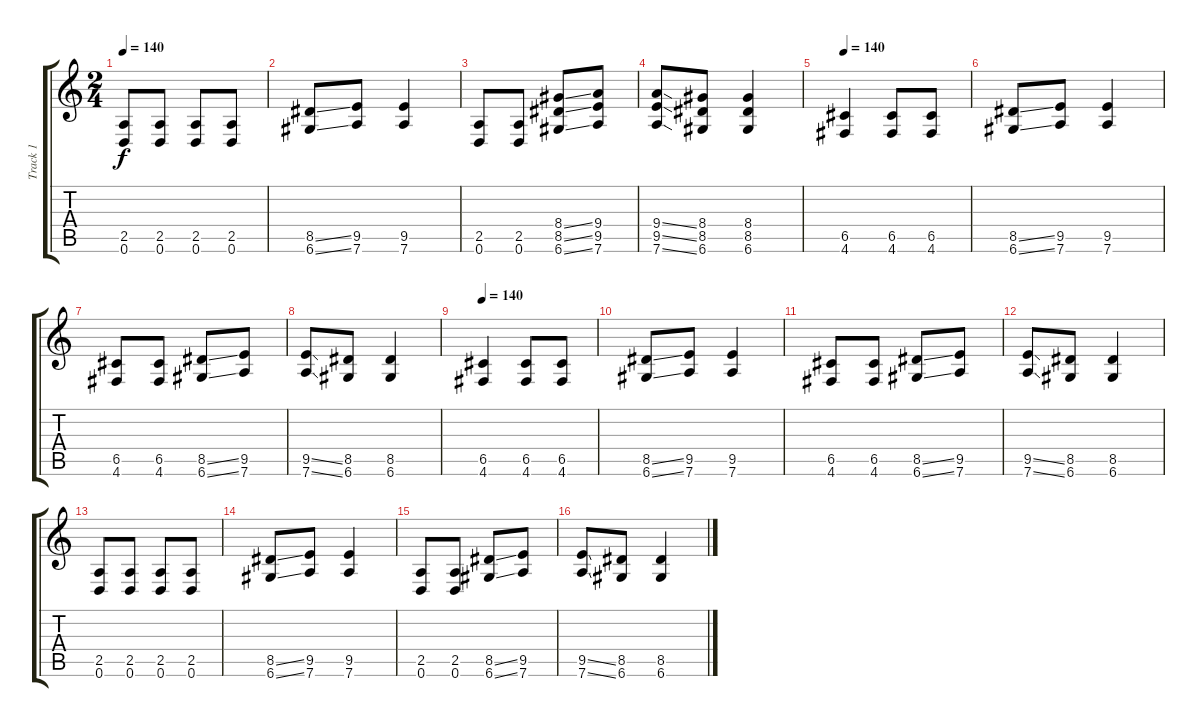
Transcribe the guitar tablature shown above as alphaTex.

\track ("Track 1" "Track 1") {instrument distortionguitar}
\staff {score tabs}
\tuning (D4 A3 F3 C3 G2 D2) {hide}
\ts (2 4)
\tempo 140
\clef g2
\ks c
(2.5 0.6).8{dy f} (2.5 0.6).8 (2.5 0.6).8 (2.5 0.6).8 |
(8.5{ss} 6.6{ss}).8 (9.5 7.6).8 (9.5 7.6).4 |
(2.5 0.6).8 (2.5 0.6).8 (8.4{ss} 8.5{ss} 6.6{ss}).8 (9.4 9.5 7.6).8 |
(9.4{ss} 9.5{ss} 7.6{ss}).8 (8.4 8.5 6.6).8 (8.4 8.5 6.6).4 |
\tempo 140
(6.5 4.6).4 (6.5 4.6).8 (6.5 4.6).8 |
(8.5{ss} 6.6{ss}).8 (9.5 7.6).8 (9.5 7.6).4 |
(6.5 4.6).8 (6.5 4.6).8 (8.5{ss} 6.6{ss}).8 (9.5 7.6).8 |
(9.5{ss} 7.6{ss}).8 (8.5 6.6).8 (8.5 6.6).4 |
\tempo 140
(6.5 4.6).4 (6.5 4.6).8 (6.5 4.6).8 |
(8.5{ss} 6.6{ss}).8 (9.5 7.6).8 (9.5 7.6).4 |
(6.5 4.6).8 (6.5 4.6).8 (8.5{ss} 6.6{ss}).8 (9.5 7.6).8 |
(9.5{ss} 7.6{ss}).8 (8.5 6.6).8 (8.5 6.6).4 |
(2.5 0.6).8 (2.5 0.6).8 (2.5 0.6).8 (2.5 0.6).8 |
(8.5{ss} 6.6{ss}).8 (9.5 7.6).8 (9.5 7.6).4 |
(2.5 0.6).8 (2.5 0.6).8 (8.5{ss} 6.6{ss}).8 (9.5 7.6).8 |
(9.5{ss} 7.6{ss}).8 (8.5 6.6).8 (8.5 6.6).4
